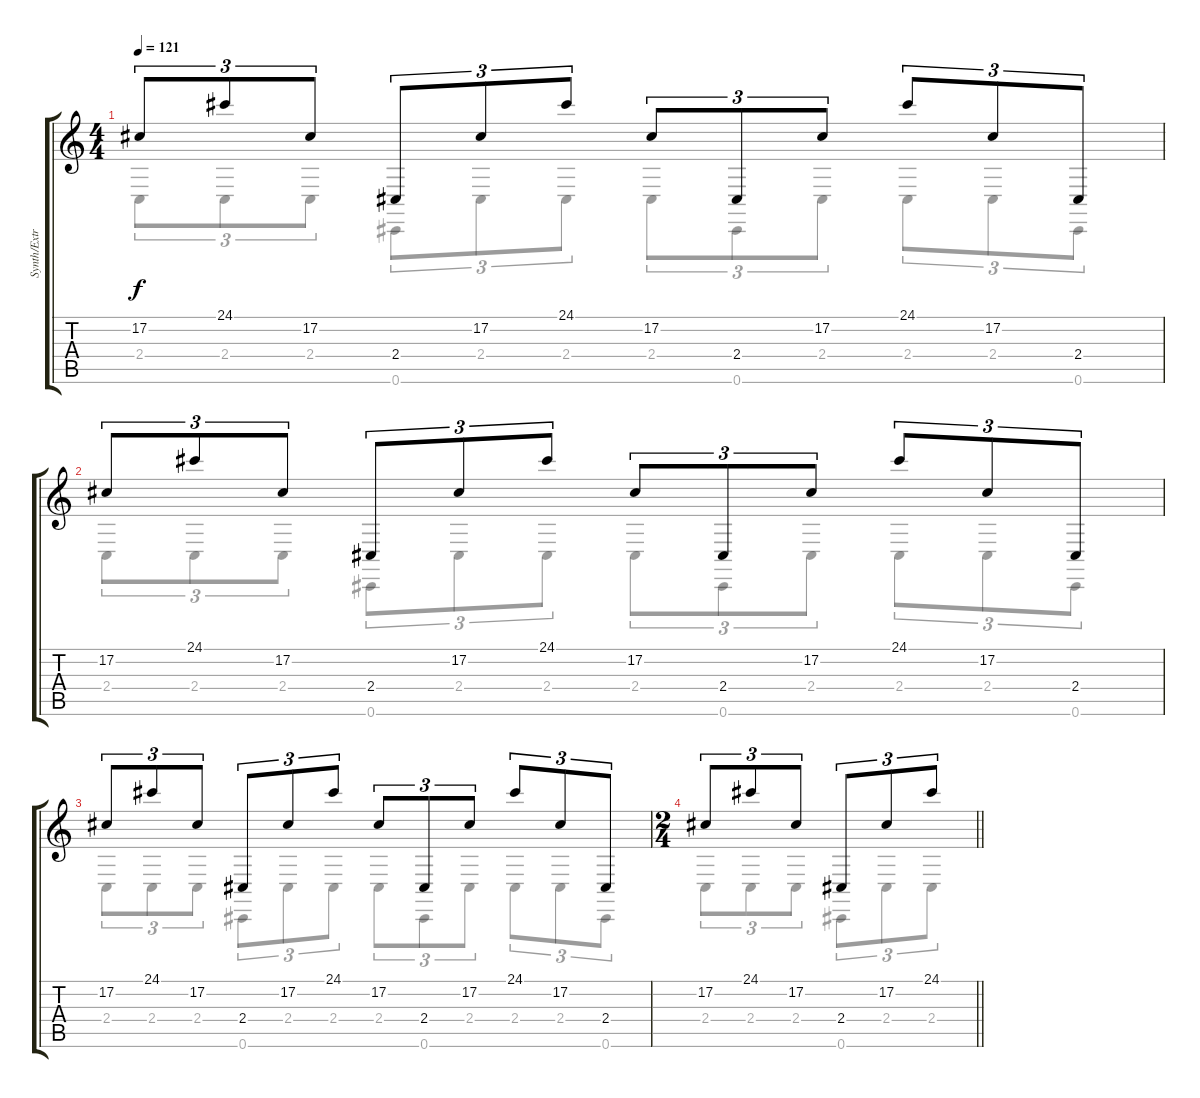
\track ("Synth/Extra Guitar I/Vocals" "Synth/Extr") {instrument pad3polysynth}
\staff {score tabs}
\tuning (Db4 Ab3 E3 B2 Gb2 Db2) {hide}
\voice
\ts (4 4)
\tempo 121
\clef g2
\ks c
17.2.8{tu (3 2) dy f} 24.1.8{tu (3 2)} 17.2.8{tu (3 2)} 2.4.8{tu (3 2)} 17.2.8{tu (3 2)} 24.1.8{tu (3 2)} 17.2.8{tu (3 2)} 2.4.8{tu (3 2)} 17.2.8{tu (3 2)} 24.1.8{tu (3 2)} 17.2.8{tu (3 2)} 2.4.8{tu (3 2)} |
17.2.8{tu (3 2)} 24.1.8{tu (3 2)} 17.2.8{tu (3 2)} 2.4.8{tu (3 2)} 17.2.8{tu (3 2)} 24.1.8{tu (3 2)} 17.2.8{tu (3 2)} 2.4.8{tu (3 2)} 17.2.8{tu (3 2)} 24.1.8{tu (3 2)} 17.2.8{tu (3 2)} 2.4.8{tu (3 2)} |
17.2.8{tu (3 2)} 24.1.8{tu (3 2)} 17.2.8{tu (3 2)} 2.4.8{tu (3 2)} 17.2.8{tu (3 2)} 24.1.8{tu (3 2)} 17.2.8{tu (3 2)} 2.4.8{tu (3 2)} 17.2.8{tu (3 2)} 24.1.8{tu (3 2)} 17.2.8{tu (3 2)} 2.4.8{tu (3 2)} |
\ts (2 4)
\barLineRight lightlight
17.2.8{tu (3 2)} 24.1.8{tu (3 2)} 17.2.8{tu (3 2)} 2.4.8{tu (3 2)} 17.2.8{tu (3 2)} 24.1.8{tu (3 2)}
\voice
\clef g2
\ottava regular
\simile none
\ks c
2.4.8{tu (3 2) dy f} 2.4.8{tu (3 2)} 2.4.8{tu (3 2)} 0.6.8{tu (3 2)} 2.4.8{tu (3 2)} 2.4.8{tu (3 2)} 2.4.8{tu (3 2)} 0.6.8{tu (3 2)} 2.4.8{tu (3 2)} 2.4.8{tu (3 2)} 2.4.8{tu (3 2)} 0.6.8{tu (3 2)} |
2.4.8{tu (3 2)} 2.4.8{tu (3 2)} 2.4.8{tu (3 2)} 0.6.8{tu (3 2)} 2.4.8{tu (3 2)} 2.4.8{tu (3 2)} 2.4.8{tu (3 2)} 0.6.8{tu (3 2)} 2.4.8{tu (3 2)} 2.4.8{tu (3 2)} 2.4.8{tu (3 2)} 0.6.8{tu (3 2)} |
2.4.8{tu (3 2)} 2.4.8{tu (3 2)} 2.4.8{tu (3 2)} 0.6.8{tu (3 2)} 2.4.8{tu (3 2)} 2.4.8{tu (3 2)} 2.4.8{tu (3 2)} 0.6.8{tu (3 2)} 2.4.8{tu (3 2)} 2.4.8{tu (3 2)} 2.4.8{tu (3 2)} 0.6.8{tu (3 2)} |
\barLineRight lightlight
2.4.8{tu (3 2)} 2.4.8{tu (3 2)} 2.4.8{tu (3 2)} 0.6.8{tu (3 2)} 2.4.8{tu (3 2)} 2.4.8{tu (3 2)}
